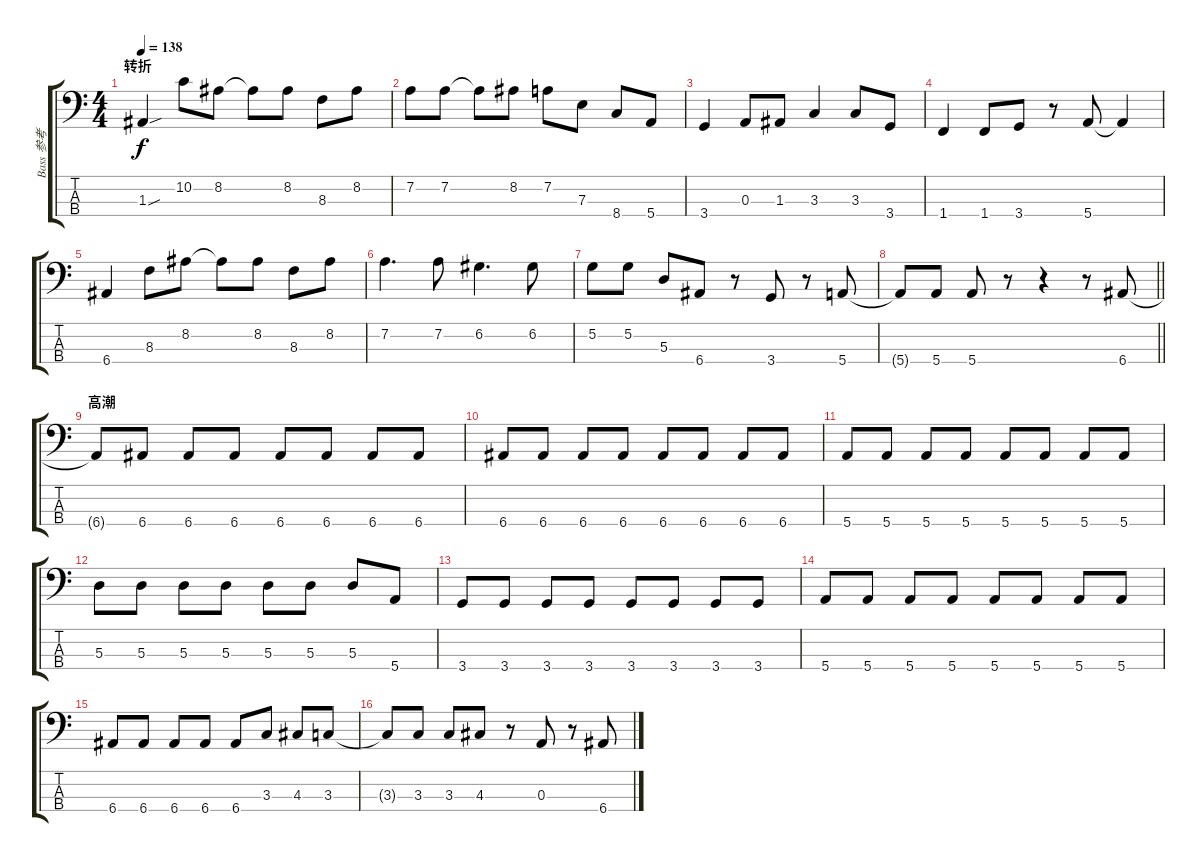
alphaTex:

\track ("Bass 参考" "Bass 参考") {instrument electricbassfinger}
\staff {score tabs}
\tuning (G2 D2 A1 E1) {hide}
\ts (4 4)
\section ("" "转折")
\tempo 138
\clef f4
\ks c
1.3{sou}.4{dy f} 10.2.8 8.2.8 8.2{t}.8 8.2.8 8.3.8 8.2.8 |
7.2.8 7.2.8 7.2{t}.8 8.2.8 7.2.8 7.3.8 8.4.8 5.4.8 |
3.4.4 0.3.8 1.3.8 3.3.4 3.3.8 3.4.8 |
1.4.4 1.4.8 3.4.8 r.8 5.4.8 5.4{t}.4 |
6.4.4 8.3.8 8.2.8 8.2{t}.8 8.2.8 8.3.8 8.2.8 |
7.2.4{d} 7.2.8 6.2.4{d} 6.2.8 |
5.2.8 5.2.8 5.3.8 6.4.8 r.8 3.4.8 r.8 5.4.8 |
\barLineRight lightlight
5.4{t}.8 5.4.8 5.4.8 r.8 r.4 r.8 6.4.8 |
\section ("" "高潮")
6.4{t}.8 6.4.8 6.4.8 6.4.8 6.4.8 6.4.8 6.4.8 6.4.8 |
6.4.8 6.4.8 6.4.8 6.4.8 6.4.8 6.4.8 6.4.8 6.4.8 |
5.4.8 5.4.8 5.4.8 5.4.8 5.4.8 5.4.8 5.4.8 5.4.8 |
5.3.8 5.3.8 5.3.8 5.3.8 5.3.8 5.3.8 5.3.8 5.4.8 |
3.4.8 3.4.8 3.4.8 3.4.8 3.4.8 3.4.8 3.4.8 3.4.8 |
5.4.8 5.4.8 5.4.8 5.4.8 5.4.8 5.4.8 5.4.8 5.4.8 |
6.4.8 6.4.8 6.4.8 6.4.8 6.4.8 3.3.8 4.3.8 3.3.8 |
3.3{t}.8 3.3.8 3.3.8 4.3.8 r.8 0.3.8 r.8 6.4.8
